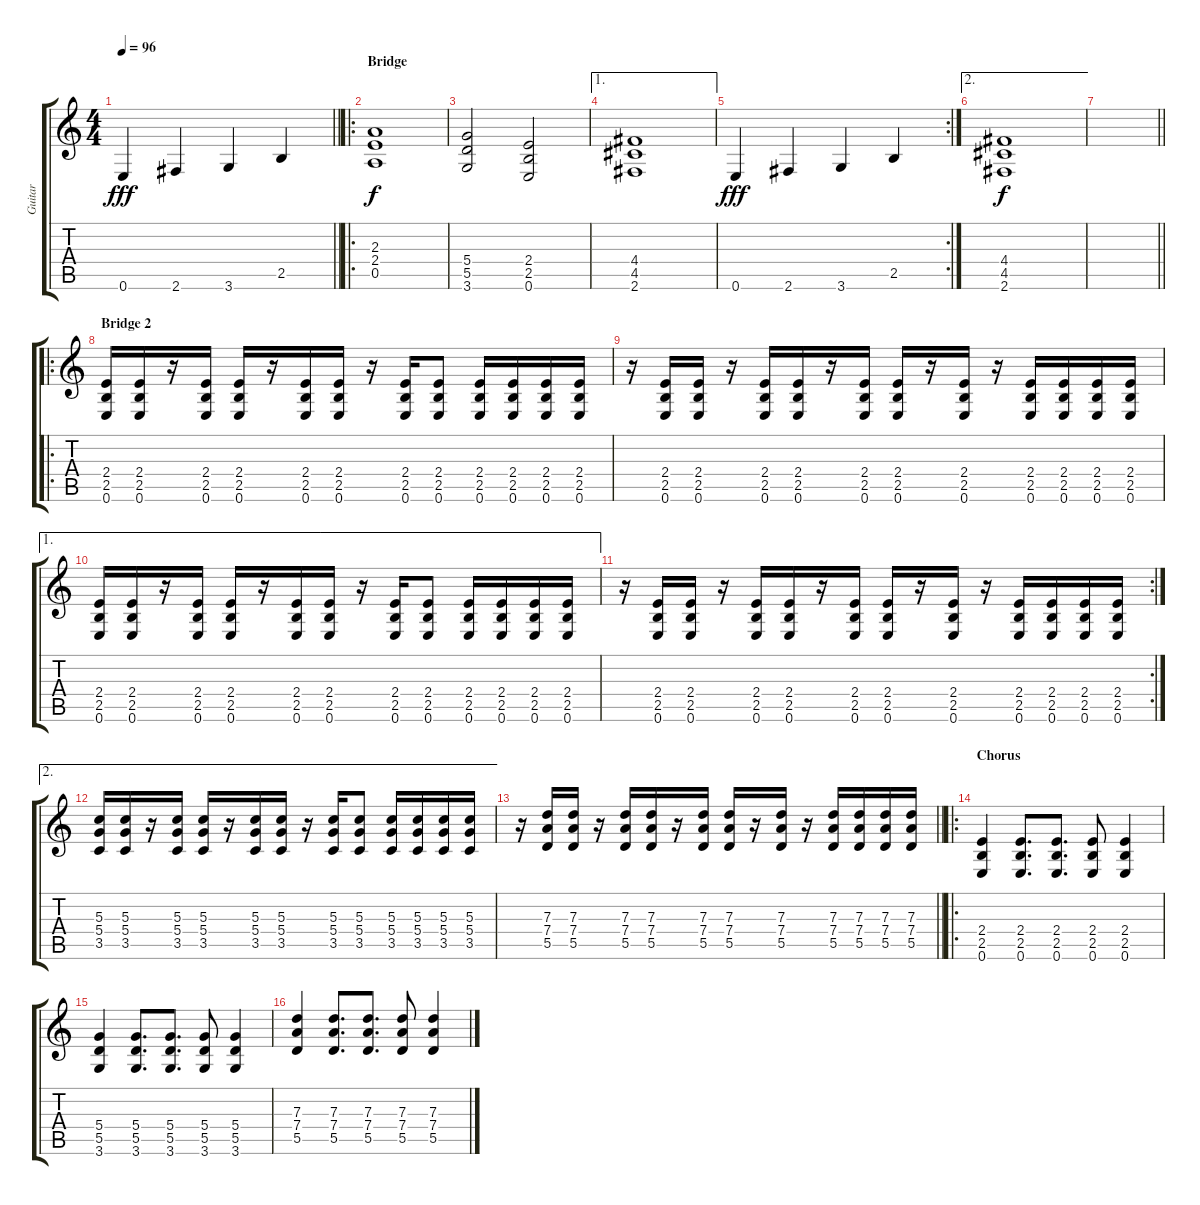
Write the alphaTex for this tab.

\track ("Guitar" "Guitar") {instrument distortionguitar}
\staff {score tabs}
\tuning (E4 B3 G3 D3 A2 E2) {hide}
\ts (4 4)
\tempo 96
\clef g2
\barLineRight lightlight
\ks c
0.6.4{dy fff} 2.6.4 3.6.4 2.5.4 |
\ro
\section ("" "Bridge")
(2.3 2.4 0.5).1{dy f} |
(5.4 5.5 3.6).2 (2.4 2.5 0.6).2 |
\ae 1
(4.4 4.5 2.6).1 |
\rc 2
0.6.4{dy fff} 2.6.4 3.6.4 2.5.4 |
\ae 2
(4.4 4.5 2.6).1{dy f} |
\barLineRight lightlight
|
\ro
\section ("" "Bridge 2")
(2.4 2.5 0.6).16 (2.4 2.5 0.6).16 r.16 (2.4 2.5 0.6).16 (2.4 2.5 0.6).16 r.16 (2.4 2.5 0.6).16 (2.4 2.5 0.6).16 r.16 (2.4 2.5 0.6).16 (2.4 2.5 0.6).8 (2.4 2.5 0.6).16 (2.4 2.5 0.6).16 (2.4 2.5 0.6).16 (2.4 2.5 0.6).16 |
r.16 (2.4 2.5 0.6).16 (2.4 2.5 0.6).16 r.16 (2.4 2.5 0.6).16 (2.4 2.5 0.6).16 r.16 (2.4 2.5 0.6).16 (2.4 2.5 0.6).16 r.16 (2.4 2.5 0.6).16 r.16 (2.4 2.5 0.6).16 (2.4 2.5 0.6).16 (2.4 2.5 0.6).16 (2.4 2.5 0.6).16 |
\ae 1
(2.4 2.5 0.6).16 (2.4 2.5 0.6).16 r.16 (2.4 2.5 0.6).16 (2.4 2.5 0.6).16 r.16 (2.4 2.5 0.6).16 (2.4 2.5 0.6).16 r.16 (2.4 2.5 0.6).16 (2.4 2.5 0.6).8 (2.4 2.5 0.6).16 (2.4 2.5 0.6).16 (2.4 2.5 0.6).16 (2.4 2.5 0.6).16 |
\rc 2
r.16 (2.4 2.5 0.6).16 (2.4 2.5 0.6).16 r.16 (2.4 2.5 0.6).16 (2.4 2.5 0.6).16 r.16 (2.4 2.5 0.6).16 (2.4 2.5 0.6).16 r.16 (2.4 2.5 0.6).16 r.16 (2.4 2.5 0.6).16 (2.4 2.5 0.6).16 (2.4 2.5 0.6).16 (2.4 2.5 0.6).16 |
\ae 2
(5.3 5.4 3.5).16 (5.3 5.4 3.5).16 r.16 (5.3 5.4 3.5).16 (5.3 5.4 3.5).16 r.16 (5.3 5.4 3.5).16 (5.3 5.4 3.5).16 r.16 (5.3 5.4 3.5).16 (5.3 5.4 3.5).8 (5.3 5.4 3.5).16 (5.3 5.4 3.5).16 (5.3 5.4 3.5).16 (5.3 5.4 3.5).16 |
\barLineRight lightlight
r.16 (7.3 7.4 5.5).16 (7.3 7.4 5.5).16 r.16 (7.3 7.4 5.5).16 (7.3 7.4 5.5).16 r.16 (7.3 7.4 5.5).16 (7.3 7.4 5.5).16 r.16 (7.3 7.4 5.5).16 r.16 (7.3 7.4 5.5).16 (7.3 7.4 5.5).16 (7.3 7.4 5.5).16 (7.3 7.4 5.5).16 |
\ro
\section ("" "Chorus")
(2.4 2.5 0.6).4{instrument distortionguitar} (2.4 2.5 0.6).8{d} (2.4 2.5 0.6).8{d} (2.4 2.5 0.6).8 (2.4 2.5 0.6).4 |
(5.4 5.5 3.6).4 (5.4 5.5 3.6).8{d} (5.4 5.5 3.6).8{d} (5.4 5.5 3.6).8 (5.4 5.5 3.6).4 |
(7.3 7.4 5.5).4 (7.3 7.4 5.5).8{d} (7.3 7.4 5.5).8{d} (7.3 7.4 5.5).8 (7.3 7.4 5.5).4
